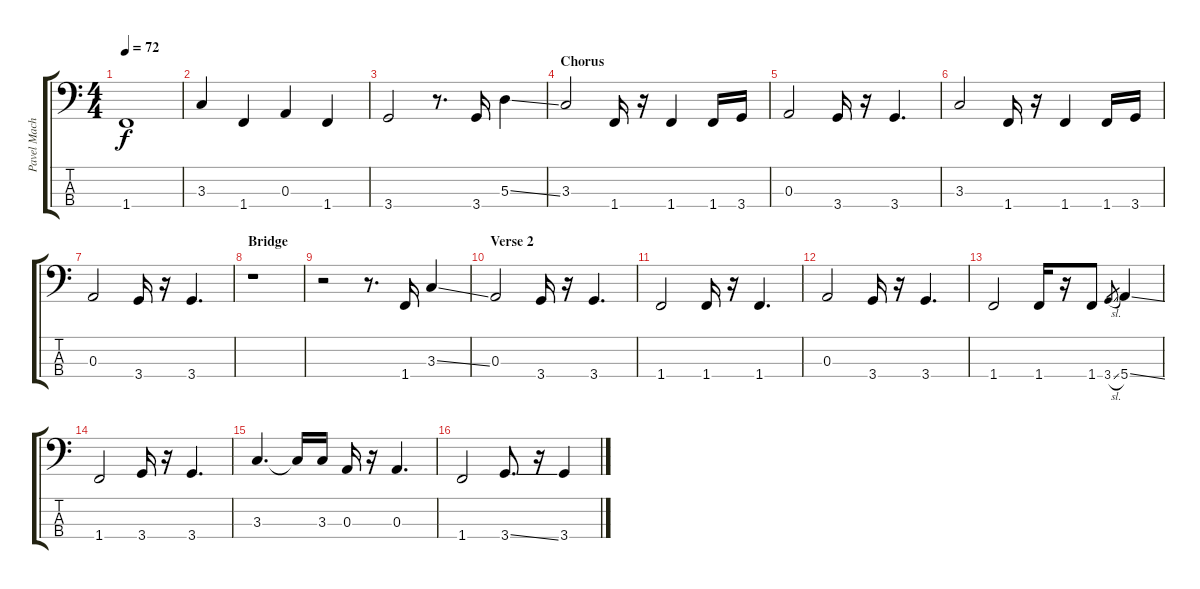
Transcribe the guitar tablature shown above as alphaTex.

\track ("Pavel Machivoda" "Pavel Mach") {instrument electricbassfinger}
\staff {score tabs}
\tuning (G2 D2 A1 E1) {hide}
\ts (4 4)
\tempo 72
\clef f4
\ks c
1.4.1{dy f} |
3.3.4 1.4.4 0.3.4 1.4.4 |
3.4.2 r.8{d} 3.4.16 5.3{ss}.4 |
\section ("" "Chorus")
3.3.2 1.4.16 r.16 1.4.4 1.4.16 3.4.16 |
0.3.2 3.4.16 r.16 3.4.4{d} |
3.3.2 1.4.16 r.16 1.4.4 1.4.16 3.4.16 |
0.3.2 3.4.16 r.16 3.4.4{d} |
\section ("" "Bridge")
r.1 |
r.2 r.8{d} 1.4.16 3.3{ss}.4 |
\section ("" "Verse 2")
0.3.2 3.4.16 r.16 3.4.4{d} |
1.4.2 1.4.16 r.16 1.4.4{d} |
0.3.2 3.4.16 r.16 3.4.4{d} |
1.4.2 1.4.16 r.16 1.4.8 3.4{sl}.8{gr} 5.4{ss}.4 |
1.4.2 3.4.16 r.16 3.4.4{d} |
3.3.4{d} 3.3{t}.16 3.3.16 0.3.16 r.16 0.3.4{d} |
1.4.2 3.4{ss}.8{d} r.16 3.4.4
